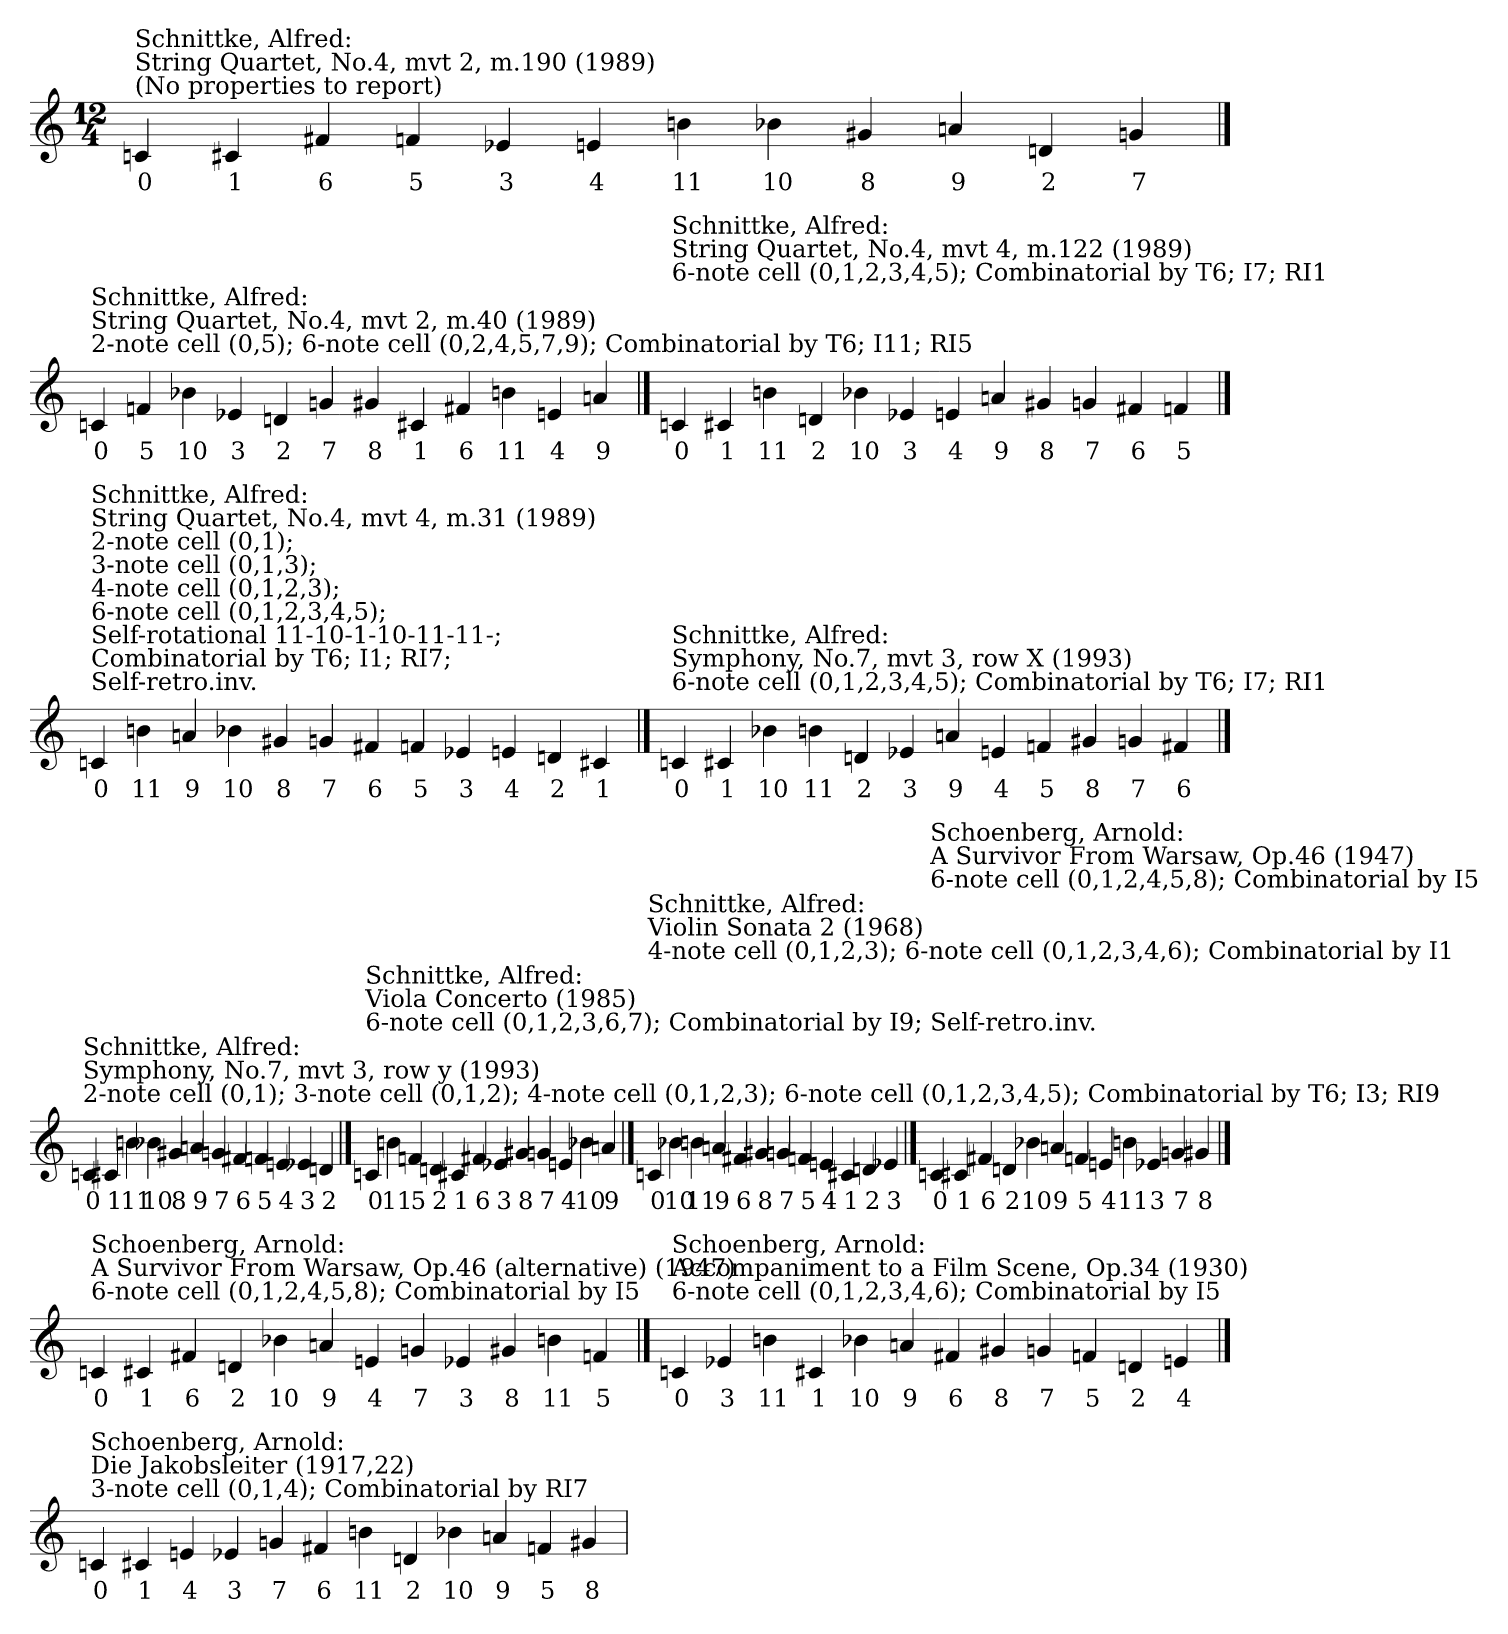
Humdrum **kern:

**kern	**text
*part1	*part1
*staff1	*staff1
!!LO:LB:g=z
*M12/4	*
==1069	==1069
!LO:TX:t=Schnittke, Alfred&colon; \nString Quartet, No.4, mvt 2, m.190 (1989)\n(No properties to report)	!
4cn	0
4c#X	1
4f#X	6
4fn	5
4e-X	3
4en	4
4bn	11
4b-X	10
4g#X	8
4an	9
4dn	2
4gn	7
!!LO:LB:g=z
==1070	==1070
!LO:TX:t=Schnittke, Alfred&colon; \nString Quartet, No.4, mvt 2, m.40 (1989)\n2-note cell (0,5); 6-note cell (0,2,4,5,7,9); Combinatorial by T6; I11; RI5	!
4cn	0
4fn	5
4b-X	10
4e-X	3
4dn	2
4gn	7
4g#X	8
4c#X	1
4f#X	6
4bn	11
4en	4
4an	9
!!LO:LB:g=z
==1071	==1071
!LO:TX:t=Schnittke, Alfred&colon; \nString Quartet, No.4, mvt 4, m.122 (1989)\n6-note cell (0,1,2,3,4,5); Combinatorial by T6; I7; RI1	!
4cn	0
4c#X	1
4bn	11
4dn	2
4b-X	10
4e-X	3
4en	4
4an	9
4g#X	8
4gn	7
4f#X	6
4fn	5
!!LO:LB:g=z
==1072	==1072
!LO:TX:t=Schnittke, Alfred&colon; \nString Quartet, No.4, mvt 4, m.31 (1989)\n2-note cell (0,1); \n3-note cell (0,1,3); \n4-note cell (0,1,2,3); \n6-note cell (0,1,2,3,4,5); \nSelf-rotational 11-10-1-10-11-11-; \nCombinatorial by T6; I1; RI7; \nSelf-retro.inv.	!
4cn	0
4bn	11
4an	9
4b-X	10
4g#X	8
4gn	7
4f#X	6
4fn	5
4e-X	3
4en	4
4dn	2
4c#X	1
!!LO:LB:g=z
==1073	==1073
!LO:TX:t=Schnittke, Alfred&colon; \nSymphony, No.7, mvt 3, row X (1993)\n6-note cell (0,1,2,3,4,5); Combinatorial by T6; I7; RI1	!
4cn	0
4c#X	1
4b-X	10
4bn	11
4dn	2
4e-X	3
4an	9
4en	4
4fn	5
4g#X	8
4gn	7
4f#X	6
!!LO:LB:g=z
==1074	==1074
!LO:TX:t=Schnittke, Alfred&colon; \nSymphony, No.7, mvt 3, row y (1993)\n2-note cell (0,1); 3-note cell (0,1,2); 4-note cell (0,1,2,3); 6-note cell (0,1,2,3,4,5); Combinatorial by T6; I3; RI9	!
4cn	0
4c#X	1
4bn	11
4b-X	10
4g#X	8
4an	9
4gn	7
4f#X	6
4fn	5
4en	4
4e-X	3
4dn	2
!!LO:LB:g=z
==1075	==1075
!LO:TX:t=Schnittke, Alfred&colon; \nViola Concerto (1985)\n6-note cell (0,1,2,3,6,7); Combinatorial by I9; Self-retro.inv.	!
4cn	0
4bn	11
4fn	5
4dn	2
4c#X	1
4f#X	6
4e-X	3
4g#X	8
4gn	7
4en	4
4b-X	10
4an	9
!!LO:LB:g=z
==1076	==1076
!LO:TX:t=Schnittke, Alfred&colon; \nViolin Sonata 2 (1968)\n4-note cell (0,1,2,3); 6-note cell (0,1,2,3,4,6); Combinatorial by I1	!
4cn	0
4b-X	10
4bn	11
4an	9
4f#X	6
4g#X	8
4gn	7
4fn	5
4en	4
4c#X	1
4dn	2
4e-X	3
!!LO:LB:g=z
==1077	==1077
!LO:TX:t=Schoenberg, Arnold&colon; \nA Survivor From Warsaw, Op.46 (1947)\n6-note cell (0,1,2,4,5,8); Combinatorial by I5	!
4cn	0
4c#X	1
4f#X	6
4dn	2
4b-X	10
4an	9
4fn	5
4en	4
4bn	11
4e-X	3
4gn	7
4g#X	8
!!LO:LB:g=z
==1078	==1078
!LO:TX:t=Schoenberg, Arnold&colon; \nA Survivor From Warsaw, Op.46 (alternative) (1947)\n6-note cell (0,1,2,4,5,8); Combinatorial by I5	!
4cn	0
4c#X	1
4f#X	6
4dn	2
4b-X	10
4an	9
4en	4
4gn	7
4e-X	3
4g#X	8
4bn	11
4fn	5
!!LO:LB:g=z
==1079	==1079
!LO:TX:t=Schoenberg, Arnold&colon; \nAccompaniment to a Film Scene, Op.34 (1930)\n6-note cell (0,1,2,3,4,6); Combinatorial by I5	!
4cn	0
4e-X	3
4bn	11
4c#X	1
4b-X	10
4an	9
4f#X	6
4g#X	8
4gn	7
4fn	5
4dn	2
4en	4
!!LO:LB:g=z
==1080	==1080
!LO:TX:t=Schoenberg, Arnold&colon; \nDie Jakobsleiter (1917,22)\n3-note cell (0,1,4); Combinatorial by RI7	!
4cn	0
4c#X	1
4en	4
4e-X	3
4gn	7
4f#X	6
4bn	11
4dn	2
4b-X	10
4an	9
4fn	5
4g#X	8
=	=
*-	*-
